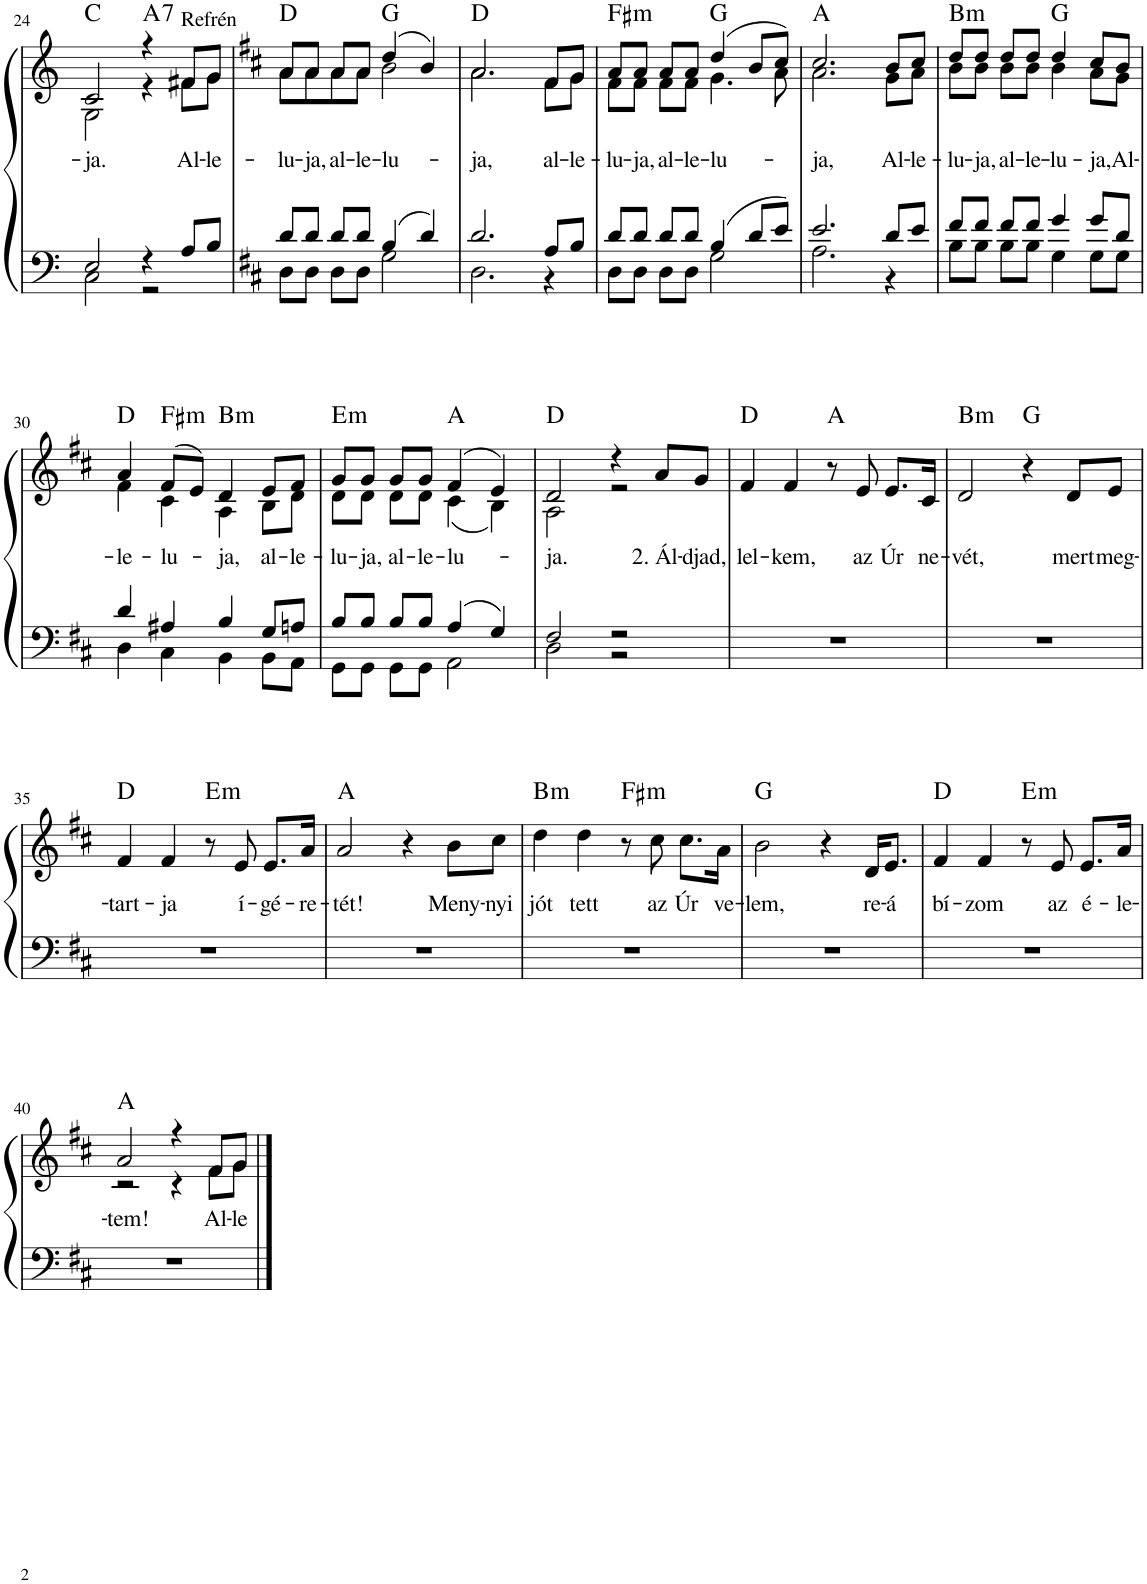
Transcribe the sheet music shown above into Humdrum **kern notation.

**kern	**kern	**text	**harte
*part1	*part1	*part1	*part1
*staff2	*staff1	*staff1	*
*I"Piano	*	*	*
*I'Pno.	*	*	*
!!LO:PB:g=z
*clefF4	*clefG2	*	*
*k[]	*k[]	*	*
*M4/4	*M4/4	*	*
*met(c)	*met(c)	*	*
=24	=24	=24	=24
*^	*	*	*
!	!	!	!LO:LY:b	!
*	*	*^	*	*
2E/	2C\	2c/	2G\	-ja.	C:maj
!	!	!	!	!	!LO:H:kt=7
4r	2r	4r	4r	.	A:7
!	!	!LO:TX:a:t=Refrén	!	!	!
!	!	!	!	!LO:LY:b	!
8A/L	.	8f#X/L	8f#\L	Al-	.
!	!	!	!	!LO:LY:b	!
8B/J	.	8g/J	8g\J	-le-	.
=25	=25	=25	=25	=25	=25
*k[f#c#]	*	*k[f#c#]	*	*	*
!	!	!	!	!LO:LY:b	!
8d/L	8D\L	8a/L	8a\L	-lu-	D:maj
!	!	!	!	!LO:LY:b	!
8d/J	8D\J	8a/J	8a\	-ja,	.
!	!	!	!	!LO:LY:b	!
8d/L	8D\L	8a/L	8a\	al-	.
!	!	!	!	!LO:LY:b	!
8d/J	8D\J	8a/J	8a\J	-le-	.
!	!	!	!	!LO:LY:b	!
4B/	2G\	(4dd/	2b\	-lu-	G:maj
4d/	.	4b/)	.	.	.
=26	=26	=26	=26	=26	=26
!	!	!	!	!LO:LY:b	!
2.d/	2.D\	2.a/	2.a\	-ja,	D:maj
!	!	!	!	!LO:LY:b	!
8A/L	4r	8f#/L	8f#\L	al-	.
!	!	!	!	!LO:LY:b	!
8B/J	.	8g/J	8g\J	-le-	.
=27	=27	=27	=27	=27	=27
!	!	!	!	!LO:LY:b	!LO:H:kt=m
8d/L	8D\L	8a/L	8f#\L	-lu-	F#:min
!	!	!	!	!LO:LY:b	!
8d/J	8D\J	8a/J	8f#\J	-ja,	.
!	!	!	!	!LO:LY:b	!
8d/L	8D\L	8a/L	8f#\L	al-	.
!	!	!	!	!LO:LY:b	!
8d/J	8D\J	8a/J	8f#\J	-le-	.
!	!	!	!	!LO:LY:b	!
4B/	2G\	(4dd/	4.g\	-lu-	G:maj
8d/L	.	8b/L	.	.	.
8e/J	.	8cc#/J)	8a\	.	.
=28	=28	=28	=28	=28	=28
!	!	!	!	!LO:LY:b	!
2.e/	2.A\	2.cc#/	2.a\	-ja,	A:maj
!	!	!	!	!LO:LY:b	!
8d/L	4r	8b/L	8g\L	Al-	.
!	!	!	!	!LO:LY:b	!
8e/J	.	8cc#/J	8a\J	-le-	.
=29	=29	=29	=29	=29	=29
!	!	!	!	!LO:LY:b	!LO:H:kt=m
8f#/L	8B\L	8dd/L	8b\L	-lu-	B:min
!	!	!	!	!LO:LY:b	!
8f#/J	8B\J	8dd/J	8b\J	-ja,	.
!	!	!	!	!LO:LY:b	!
8f#/L	8B\L	8dd/L	8b\L	al-	.
!	!	!	!	!LO:LY:b	!
8f#/J	8B\J	8dd/J	8b\J	-le-	.
!	!	!	!	!LO:LY:b	!
4g/	4G\	4dd/	4b\	-lu-	G:maj
!	!	!	!	!LO:LY:b	!
8g/L	8G\L	8cc#/L	8a\L	-ja,	.
!	!	!	!	!LO:LY:b	!
8d/J	8G\J	8b/J	8g\J	Al-	.
!!LO:LB:g=z	!!
=30	=30	=30	=30	=30	=30
!	!	!	!	!LO:LY:b	!
4d/	4D\	4a/	4f#\	-le-	D:maj
!	!	!	!	!LO:LY:b	!LO:H:kt=m
4A#X/	4C#\	(8f#/L	4c#\	-lu-	F#:min
.	.	8e/J)	.	.	.
!	!	!	!	!LO:LY:b	!LO:H:kt=m
4B/	4BB\	4d/	4A\	-ja,	B:min
!	!	!	!	!LO:LY:b	!
8G/L	8BB\L	8e/L	8B\L	al-	.
!	!	!	!	!LO:LY:b	!
8An/J	8AA\J	8f#/J	8d\J	-le-	.
=31	=31	=31	=31	=31	=31
!	!	!	!	!LO:LY:b	!LO:H:kt=m
8B/L	8GG\L	8g/L	8d\L	-lu-	E:min
!	!	!	!	!LO:LY:b	!
8B/J	8GG\J	8g/J	8d\J	-ja,	.
!	!	!	!	!LO:LY:b	!
8B/L	8GG\L	8g/L	8d\L	al-	.
!	!	!	!	!LO:LY:b	!
8B/J	8GG\J	8g/J	8d\J	-le-	.
!	!	!	!	!LO:LY:b	!
4A/	2AA\	(4f#/	(4c#\	-lu-	A:maj
4G/	.	4e/)	4B\)	.	.
=32	=32	=32	=32	=32	=32
!	!	!	!	!LO:LY:b	!
2F#/	2D\	2d/	2A\	-ja.	D:maj
2r	2r	4r	2r	.	.
!	!	!	!	!LO:LY:b	!
.	.	8a/L	.	2. Ál-	.
!	!	!	!	!LO:LY:b	!
.	.	8g/J	.	-djad,	.
*v	*v	*	*	*	*
*	*v	*v	*	*
=33	=33	=33	=33
!	!	!LO:LY:b	!
1r	4f#/	lel-	D:maj
!	!	!LO:LY:b	!
.	4f#/	-kem,	.
.	8r	.	A:maj
!	!	!LO:LY:b	!
.	8e/	az	.
!	!	!LO:LY:b	!
.	8.e/L	Úr	.
!	!	!LO:LY:b	!
.	16c#/Jk	ne-	.
=34	=34	=34	=34
!	!	!LO:LY:b	!LO:H:kt=m
1r	2d/	-vét,	B:min
.	4r	.	G:maj
!	!	!LO:LY:b	!
.	8d/L	mert	.
!	!	!LO:LY:b	!
.	8e/J	meg-	.
!!LO:LB:g=z
=35	=35	=35	=35
!	!	!LO:LY:b	!
1r	4f#/	-tart-	D:maj
!	!	!LO:LY:b	!
.	4f#/	-ja	.
!	!	!	!LO:H:kt=m
.	8r	.	E:min
!	!	!LO:LY:b	!
.	8e/	í-	.
!	!	!LO:LY:b	!
.	8.e/L	-gé-	.
!	!	!LO:LY:b	!
.	16a/Jk	-re-	.
=36	=36	=36	=36
!	!	!LO:LY:b	!
1r	2a/	-tét!	A:maj
.	4r	.	.
!	!	!LO:LY:b	!
.	8b\L	Meny-	.
!	!	!LO:LY:b	!
.	8cc#\J	-nyi	.
=37	=37	=37	=37
!	!	!LO:LY:b	!LO:H:kt=m
1r	4dd\	jót	B:min
!	!	!LO:LY:b	!
.	4dd\	tett	.
!	!	!	!LO:H:kt=m
.	8r	.	F#:min
!	!	!LO:LY:b	!
.	8cc#\	az	.
!	!	!LO:LY:b	!
.	8.cc#\L	Úr	.
!	!	!LO:LY:b	!
.	16a\Jk	ve-	.
=38	=38	=38	=38
!	!	!LO:LY:b	!
1r	2b\	-lem,	G:maj
.	4r	.	.
!	!	!LO:LY:b	!
.	16d/KL	re-	.
!	!	!LO:LY:b	!
.	8.e/J	-á	.
=39	=39	=39	=39
!	!	!LO:LY:b	!
1r	4f#/	bí-	D:maj
!	!	!LO:LY:b	!
.	4f#/	-zom	.
!	!	!	!LO:H:kt=m
.	8r	.	E:min
!	!	!LO:LY:b	!
.	8e/	az	.
!	!	!LO:LY:b	!
.	8.e/L	é-	.
!	!	!LO:LY:b	!
.	16a/Jk	-le-	.
!!LO:LB:g=z
=40	=40	=40	=40
!	!	!LO:LY:b	!
*	*^	*	*
1r	2a/	2r	-tem!	A:maj
.	4r	4r	.	.
!	!	!	!LO:LY:b	!
.	8f#/L	8f#\L	Al-	.
!	!	!	!LO:LY:b	!
.	8g/J	8g\J	-le	.
*	*v	*v	*	*
==	==	==	==
*-	*-	*-	*-
